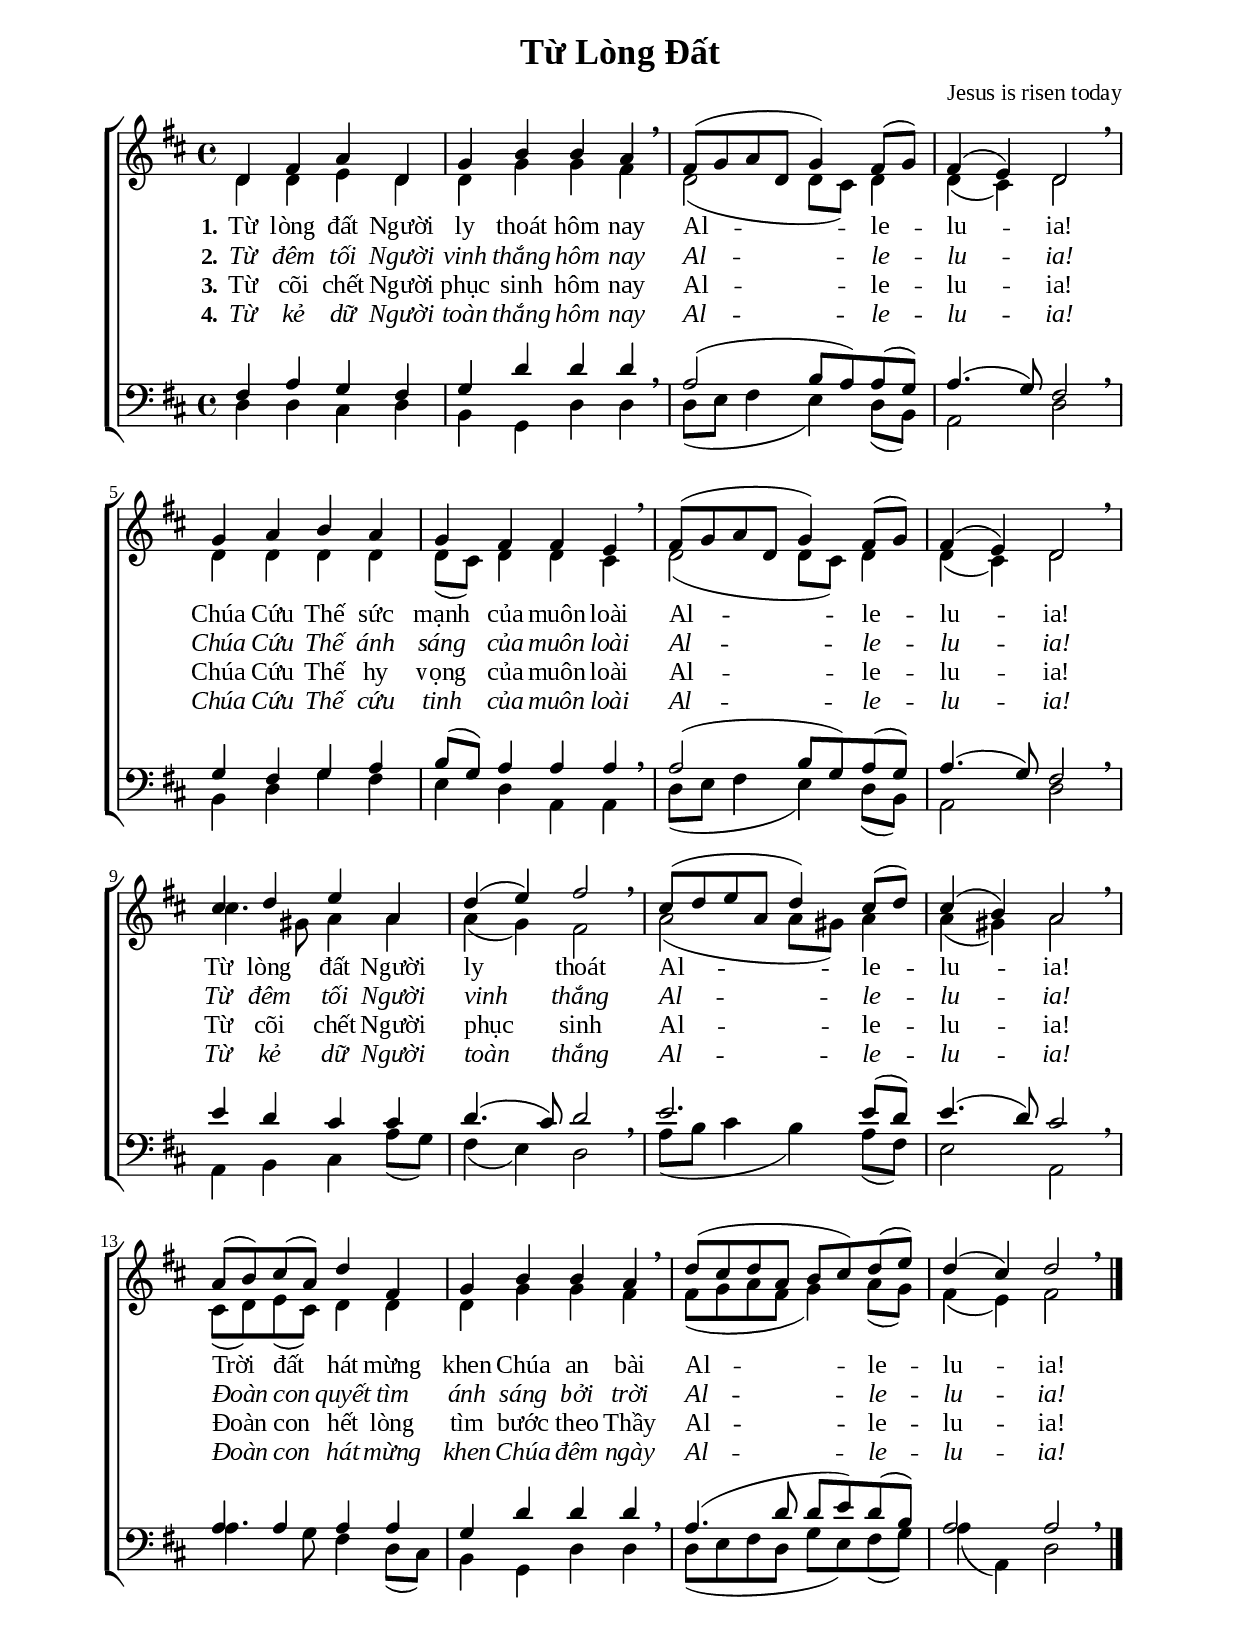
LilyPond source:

%%%%%%%%%%%%%%%%%%%%%%%%%%%%%
% Nội dung tài liệu
% 1. Cài đặt chung
% 2. Nhạc
% 3. Lời
% 4. Bố trí
%%%%%%%%%%%%%%%%%%%%%%%%%%%%%

%%%%%%%%%%%%%%%%%%%%%%%%%%%%%
% 1. Cài đặt chung
%%%%%%%%%%%%%%%%%%%%%%%%%%%%%
\version "2.18.2"

\header {
  title = "Từ Lòng Đất"
  composer = "Jesus is risen today"
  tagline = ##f
}

global= {
  \key d \major
  \time 4/4
}

\paper {
  #(set-paper-size "a4")
  top-margin = 10\mm
  bottom-margin = 10\mm
  left-margin = 20\mm
  right-margin = 20\mm
  indent = #0
  #(define fonts
	 (make-pango-font-tree "Liberation Serif"
	 		       "Liberation Serif"
			       "Liberation Serif"
			       (/ 20 20)))
  page-count = 1
}

printItalic = \with {
  \override LyricText.font-shape = #'italic
}

%%%%%%%%%%%%%%%%%%%%%%%%%%%%%
% 2. Nhạc
%%%%%%%%%%%%%%%%%%%%%%%%%%%%%
musicOne =   \relative c' {
  %{	01	%} d4 fis4 a4 d,4 |
  %{	02	%} g4 b4 b4 a4 \breathe |
  %{	03	%} fis8(g8 a8 d,8 g4) fis8(g8) |
  %{	04	%} fis4(e4) d2 \breathe \break |
  %{	05	%} g4 a4 b4 a4 |
  %{	06	%} g4 fis4 fis4 e4 \breathe |
  %{	07	%} fis8(g8 a8 d,8 g4) fis8(g8) |
  %{	08	%} fis4( e4) d2 \breathe \break |
  %{	09	%} cis'4 d4 e4 a,4 |
  %{	10	%} d4(e4) fis2 \breathe |
  %{	11	%} cis8(d8 e8 a,8 d4) cis8(d8) |
  %{	12	%} cis4(b4) a2 \breathe \break |
  %{	13	%} a8(b8) cis8(a8) d4 fis,4 |
  %{	14	%} g4 b4 b4 a4 \breathe |
  %{	15	%} d8(cis8 d8 a8 b8 cis8) d8(e8) |
  %{	16	%} d4(cis4) d2 \breathe \bar "|."
}

musicTwo =    \relative c' {
  %{	01	%} d4 d4 e4 d4 |
  %{	02	%} d4 g4 g4 fis4 \breathe |
  %{	03	%} d2(d8 cis8) d4 |
  %{	04	%} d4(cis4) d2 \breathe \break |
  %{	05	%} d4 d4 d4 d4 |
  %{	06	%} d8(cis8) d4 d4 cis4 |
  %{	07	%} d2(d8 cis8) d4 |
  %{	08	%} d4(cis4) d2 \breathe \break |
  %{	09	%} cis'4. gis8 a4 a4 |
  %{	10	%} a4(g4) fis2 \breathe |
  %{	11	%} a2(a8 gis8) a4 |
  %{	12	%} a4(gis4) a2 \breathe \break % 12
  %{	13	%} cis,8(d8) e8(cis8) d4 d4 |
  %{	14	%} d4 g4 g4 fis4 \breathe |
  %{	15	%} fis8(g8 a8 fis8 g4) a8(g8) |
  %{	16	%} fis4(e4) fis2 \breathe \bar "|."
}

musicThree =  \relative c {
  %{	01	%} fis4 a4 g4 fis4 |
  %{	02	%} g4 d'4 d4 d4 \breathe |
  %{	03	%} a2( b8 a8) a8(g8) |
  %{	04	%} a4.(g8) fis2  \breathe \break |
  %{	05	%} g4 fis4 g4 a4 |
  %{	06	%} b8(g8) a4 a4 a4 \breathe |
  %{	07	%} a2( b8 g8) a8(g8) |
  %{	08	%} a4.(g8) fis2 \breathe \break |
  %{	09	%} e'4 d4 cis4 cis4 |
  %{	10	%} d4.(cis8) d2 \breathe |
  %{	11	%} e2. e8(d8) |
  %{	12	%} e4.(d8) cis2 % \breathe \break |
  %{	13	%} a4 a4 a4 a4 |
  %{	14	%} g4 d'4 d4 d4 \breathe |
  %{	15	%} a4.(d8 d8 e8) d8(b8) |
  %{	16	%} a2 a2 \breathe \bar "|."
}

musicFour =    \relative c {
  %{	01	%} d4 d4 cis4 d4 |
  %{	02	%} b4 g4 d'4 d4 \breathe |
  %{	03	%} d8(e8 fis4 e4) d8(b8) |
  %{	04	%} a2 d2 \breathe \break |
  %{	05	%} b4 d4 g4 fis4 |
  %{	06	%} e4 d4 a4 a4 \breathe |
  %{	07	%} d8(e8 fis4 e4) d8(b8) |
  %{	08	%} a2 d2 \breathe \break |
  %{	09	%} a4 b4 cis4 a'8(g8) |
  %{	10	%} fis4(e4) d2 \breathe |
  %{	11	%} a'8(b8 cis4 b4) a8(fis8) |
  %{	12	%} e2 a,2 \breathe \break |
  %{	13	%} a'4. g8 fis4 d8(cis8) |
  %{	14	%} b4 g4 d'4 d4 \breathe |
  %{	15	%} d8(e8 fis8 d8 g8 e8) fis8(g8) |
  %{	16	%} a4(a,4) d2 \breathe \break \bar "|."
}

%%%%%%%%%%%%%%%%%%%%%%%%%%%%%
% 3. Lời
%%%%%%%%%%%%%%%%%%%%%%%%%%%%%
tiengVietMot = \lyricmode {
  \set stanza = #"1."
  Từ lòng đất Người ly thoát hôm nay Al -- le -- lu -- ia!
  Chúa Cứu Thế sức mạnh của muôn loài Al -- le -- lu -- ia!
  Từ lòng đất Người ly thoát Al -- le -- lu -- ia!
  Trời đất hát mừng khen Chúa an bài Al -- le -- lu -- ia!
}

tiengVietHai = \lyricmode {
  \set stanza = #"2."
  Từ đêm tối Người vinh thắng hôm nay Al -- le -- lu -- ia!
  Chúa Cứu Thế ánh sáng của muôn loài Al -- le -- lu -- ia!
  Từ đêm tối Người vinh thắng Al -- le -- lu -- ia!
  Đoàn con quyết tìm ánh sáng bởi trời Al -- le -- lu -- ia!
}

tiengVietBa = \lyricmode {
  \set stanza = #"3."
  Từ cõi chết Người phục sinh hôm nay Al -- le -- lu -- ia!
  Chúa Cứu Thế hy vọng của muôn loài Al -- le -- lu -- ia!
  Từ cõi chết Người phục sinh Al -- le -- lu -- ia!
  Đoàn con hết lòng tìm bước theo Thầy Al -- le -- lu -- ia!
}

tiengVietBon = \lyricmode {
  \set stanza = #"4."
  Từ kẻ dữ Người toàn thắng hôm nay Al -- le -- lu -- ia!
  Chúa Cứu Thế cứu tinh của muôn loài Al -- le -- lu -- ia!
  Từ kẻ dữ Người toàn thắng Al -- le -- lu -- ia!
  Đoàn con hát mừng khen Chúa đêm ngày Al -- le -- lu -- ia!
}

%%%%%%%%%%%%%%%%%%%%%%%%%%%%%
% 4. Bố trí
%%%%%%%%%%%%%%%%%%%%%%%%%%%%%
\score {
    \new ChoirStaff <<
      \new Staff <<
        \global
        \clef "treble"
        \new Voice = "sopranos" {
          \voiceOne \global \stemUp \slurUp \musicOne
        }
        \new Voice = "alto" {
          \voiceTwo \global \stemDown \slurDown \musicTwo
        }
      >>

      \new Lyrics \lyricsto sopranos \tiengVietMot
      \new Lyrics \printItalic \lyricsto sopranos \tiengVietHai
      \new Lyrics \lyricsto sopranos \tiengVietBa
      \new Lyrics \printItalic \lyricsto sopranos \tiengVietBon

      \new Staff <<
        \clef "bass"
        \global
        \new Voice = "tenor" {
          \voiceThree \global \stemUp \slurUp \musicThree
        }
        \new Voice = "bass" {
          \voiceThree \global \stemDown \slurDown \musicFour
        }
      >>
    >>
}
